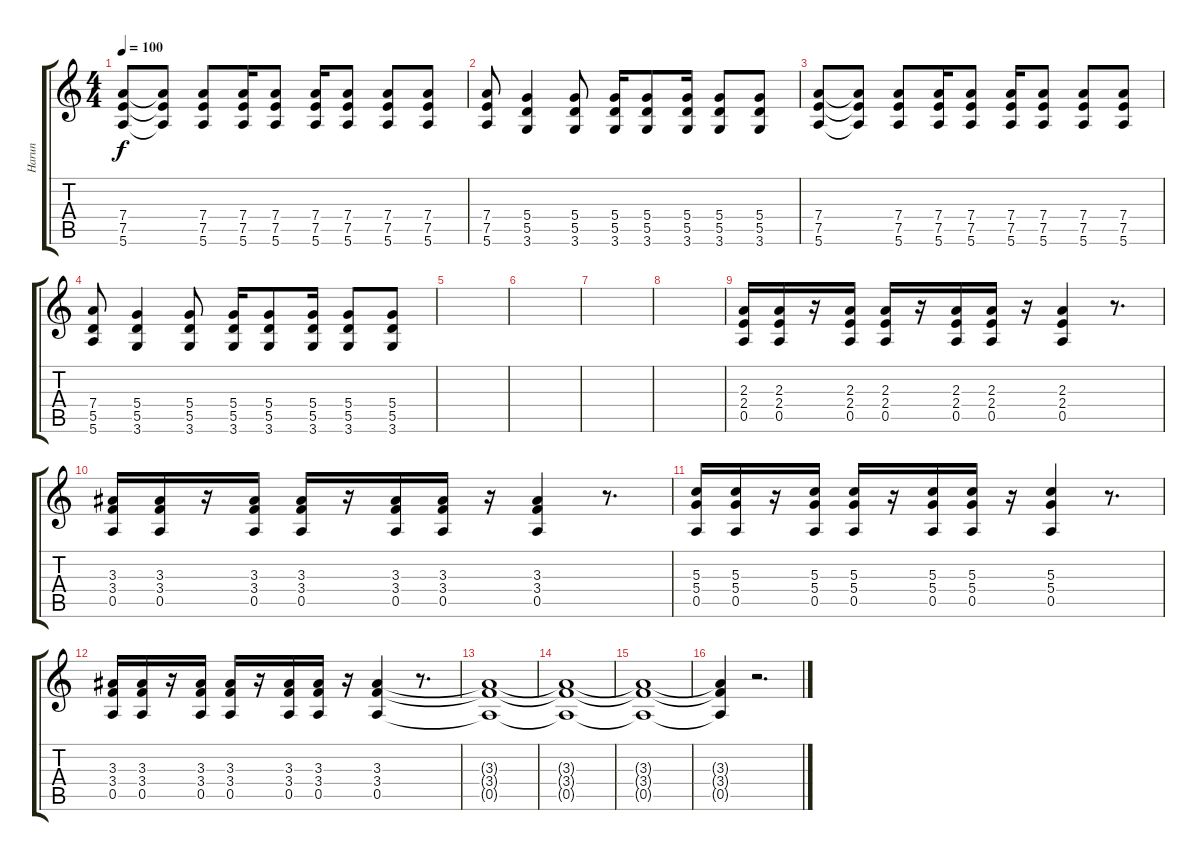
\track ("Harun" "Harun") {instrument overdrivenguitar}
\staff {score tabs}
\tuning (E4 B3 G3 D3 A2 E2) {hide}
\ts (4 4)
\tempo 100
\clef g2
\ks c
(7.4 7.5 5.6).8{dy f volume 7 instrument acousticguitarsteel} (7.4{t} 7.5{t} 5.6{t}).8 (7.4 7.5 5.6).8 (7.4 7.5 5.6).16 (7.4 7.5 5.6).8 (7.4 7.5 5.6).16 (7.4 7.5 5.6).8 (7.4 7.5 5.6).8 (7.4 7.5 5.6).8 |
(7.4 7.5 5.6).8 (5.4 5.5 3.6).4 (5.4 5.5 3.6).8 (5.4 5.5 3.6).16 (5.4 5.5 3.6).8 (5.4 5.5 3.6).16 (5.4 5.5 3.6).8 (5.4 5.5 3.6).8 |
(7.4 7.5 5.6).8 (7.4{t} 7.5{t} 5.6{t}).8 (7.4 7.5 5.6).8 (7.4 7.5 5.6).16 (7.4 7.5 5.6).8 (7.4 7.5 5.6).16 (7.4 7.5 5.6).8 (7.4 7.5 5.6).8 (7.4 7.5 5.6).8 |
(7.4 5.5 5.6).8 (5.4 5.5 3.6).4 (5.4 5.5 3.6).8 (5.4 5.5 3.6).16 (5.4 5.5 3.6).8 (5.4 5.5 3.6).16 (5.4 5.5 3.6).8 (5.4 5.5 3.6).8 |
|
|
|
|
(2.3 2.4 0.5).16{instrument overdrivenguitar} (2.3 2.4 0.5).16 r.16 (2.3 2.4 0.5).16 (2.3 2.4 0.5).16 r.16 (2.3 2.4 0.5).16 (2.3 2.4 0.5).16 r.16 (2.3 2.4 0.5).4 r.8{d} |
(3.3 3.4 0.5).16 (3.3 3.4 0.5).16 r.16 (3.3 3.4 0.5).16 (3.3 3.4 0.5).16 r.16 (3.3 3.4 0.5).16 (3.3 3.4 0.5).16 r.16 (3.3 3.4 0.5).4 r.8{d} |
(5.3 5.4 0.5).16 (5.3 5.4 0.5).16 r.16 (5.3 5.4 0.5).16 (5.3 5.4 0.5).16 r.16 (5.3 5.4 0.5).16 (5.3 5.4 0.5).16 r.16 (5.3 5.4 0.5).4 r.8{d} |
(3.3 3.4 0.5).16 (3.3 3.4 0.5).16 r.16 (3.3 3.4 0.5).16 (3.3 3.4 0.5).16 r.16 (3.3 3.4 0.5).16 (3.3 3.4 0.5).16 r.16 (3.3 3.4 0.5).4 r.8{d} |
(3.3{t} 3.4{t} 0.5{t}).1 |
(3.3{t} 3.4{t} 0.5{t}).1 |
(3.3{t} 3.4{t} 0.5{t}).1 |
(3.3{t} 3.4{t} 0.5{t}).4 r.2{d}
